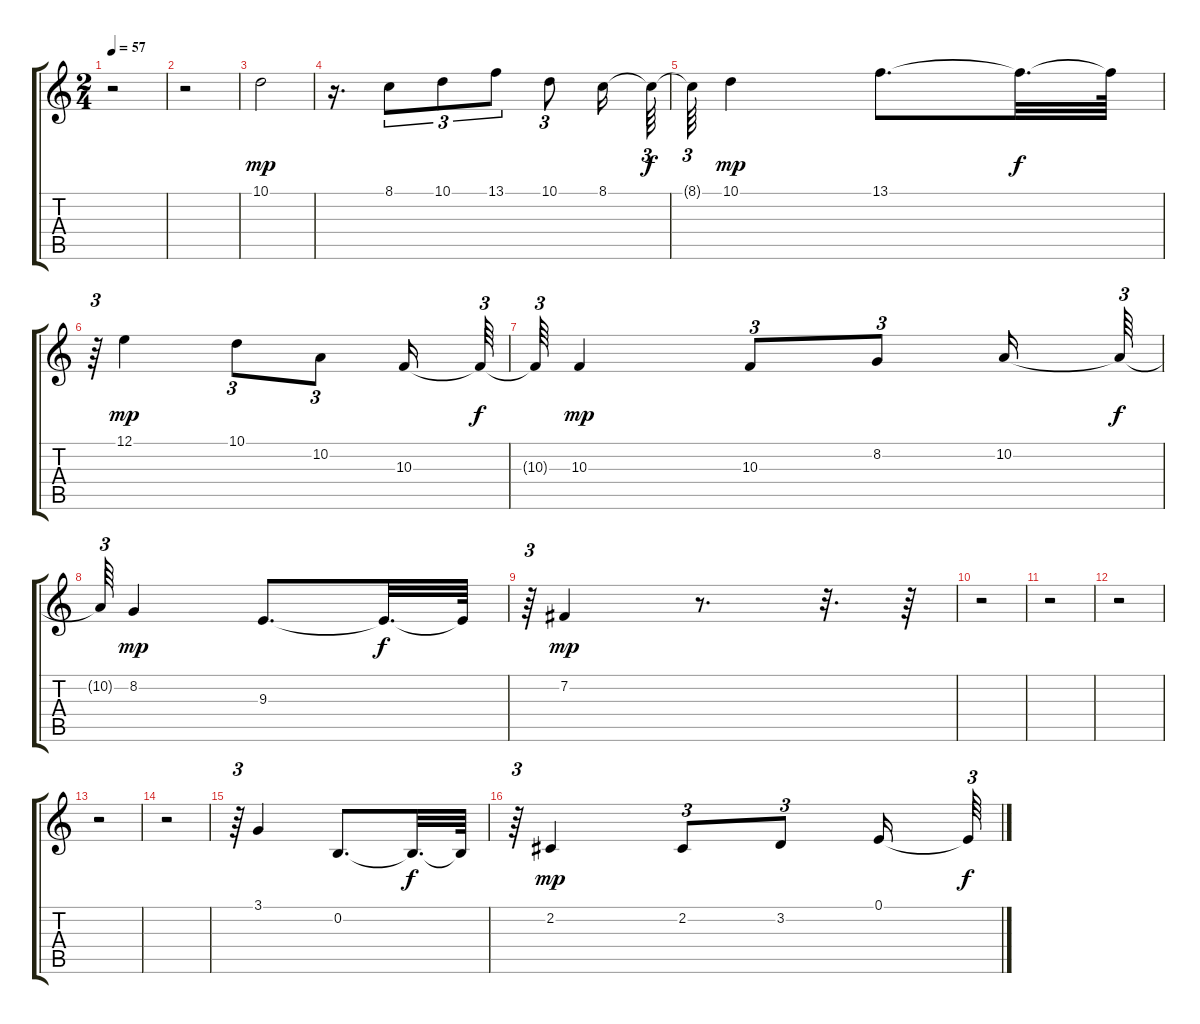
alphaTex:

\track "" {instrument oboe}
\staff {score tabs}
\tuning (E4 B3 G3 D3 A2 E2) {hide}
\ts (2 4)
\tempo 57
\clef g2
\ks c
r.2{dy mp} |
r.2 |
10.1.2 |
r.16{d} 8.1.8{tu (3 2)} 10.1.8{tu (3 2)} 13.1.8{tu (3 2)} 10.1.8{tu (3 2)} 8.1.16 8.1{t}.64{tu (3 2) dy f} |
8.1{t}.64{tu (3 2)} 10.1.4{dy mp} 13.1.8{d} 13.1{t}.32{d dy f} 13.1{t}.64 |
r.64{tu (3 2)} 12.1.4{dy mp} 10.1.8{tu (3 2)} 10.2.8{tu (3 2)} 10.3.16 10.3{t}.64{tu (3 2) dy f} |
10.3{t}.64{tu (3 2)} 10.3.4{dy mp} 10.3.8{tu (3 2)} 8.2.8{tu (3 2)} 10.2.16 10.2{t}.64{tu (3 2) dy f} |
10.2{t}.64{tu (3 2)} 8.2.4{dy mp} 9.3.8{d} 9.3{t}.32{d dy f} 9.3{t}.64 |
r.64{tu (3 2)} 7.2.4{dy mp} r.8{d} r.32{d} r.64 |
r.2 |
r.2 |
r.2 |
r.2 |
r.2 |
r.64{tu (3 2)} 3.1.4 0.2.8{d} 0.2{t}.32{d dy f} 0.2{t}.64 |
r.64{tu (3 2)} 2.2.4{dy mp} 2.2.8{tu (3 2)} 3.2.8{tu (3 2)} 0.1.16 0.1{t}.64{tu (3 2) dy f}
